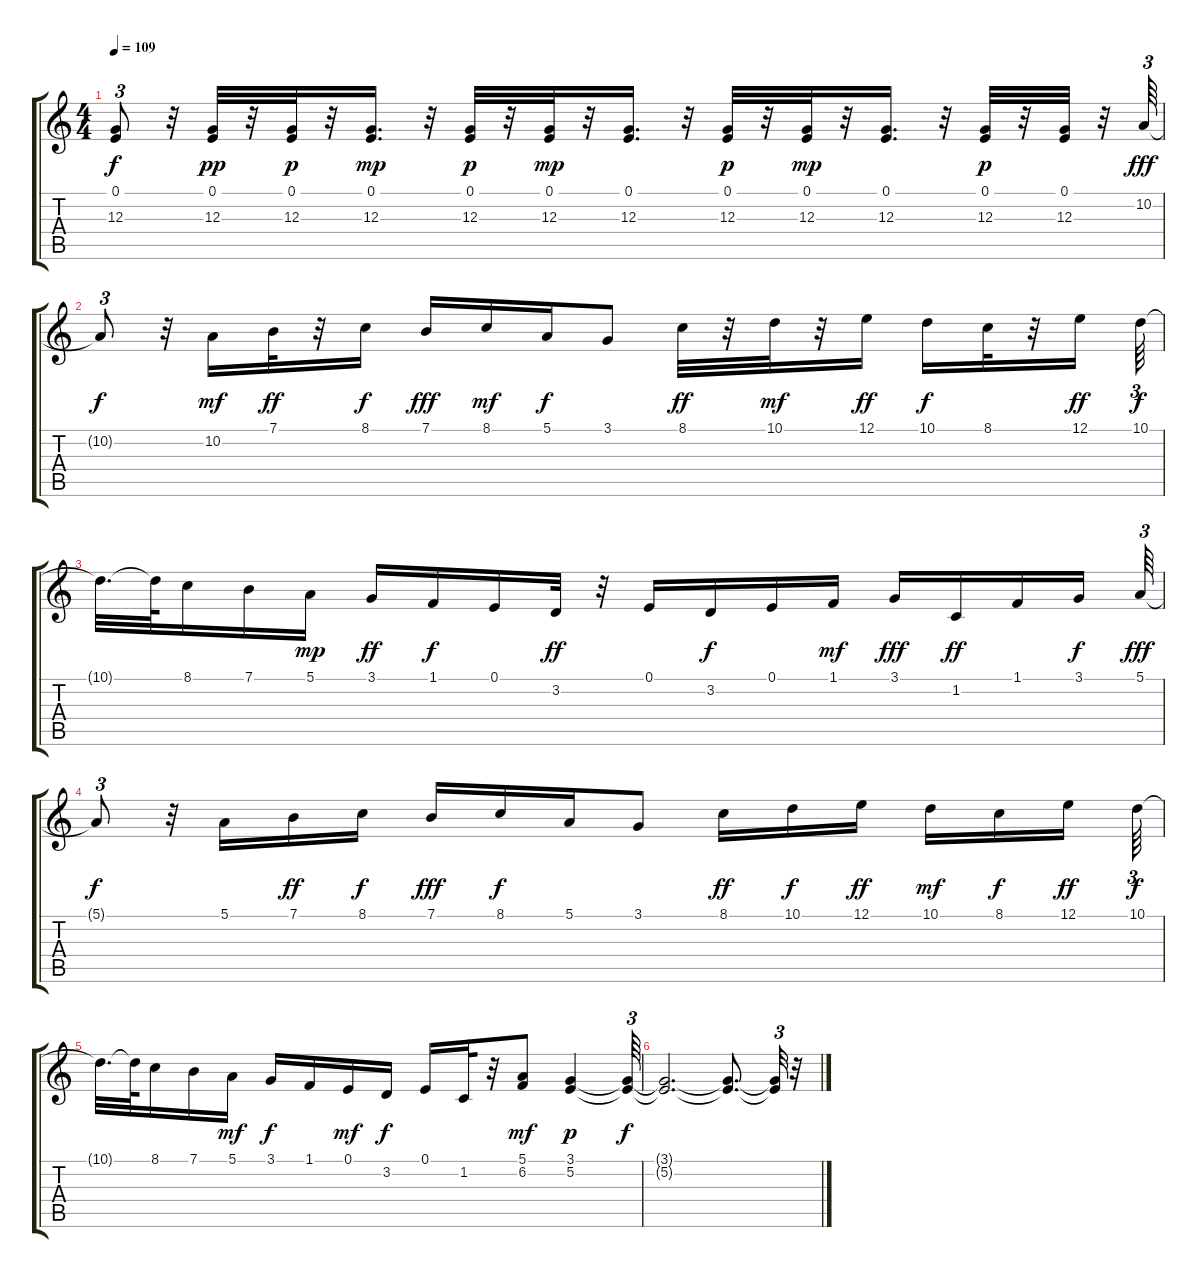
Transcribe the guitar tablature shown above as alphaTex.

\track "" {instrument fiddle}
\staff {score tabs}
\tuning (E4 B3 G3 D3 A2 E2) {hide}
\ts (4 4)
\tempo 109
\clef g2
\ks c
(0.1{t} 12.3{t}).8{tu (3 2) dy f} r.32 (0.1 12.3).32{dy pp} r.32 (0.1 12.3).32{dy p} r.32 (0.1 12.3).16{d dy mp} r.32 (0.1 12.3).32{dy p} r.32 (0.1 12.3).32{dy mp} r.32 (0.1 12.3).16{d} r.32 (0.1 12.3).32{dy p} r.32 (0.1 12.3).32{dy mp} r.32 (0.1 12.3).16{d} r.32 (0.1 12.3).32{dy p} r.32 (0.1 12.3).32 r.32 10.2.64{tu (3 2) dy fff} |
10.2{t}.8{tu (3 2) dy f} r.32 10.2.16{dy mf} 7.1.32{dy ff} r.32 8.1.16{dy f} 7.1.16{dy fff} 8.1.16{dy mf} 5.1.16{dy f} 3.1.8 8.1.32{dy ff} r.32 10.1.32{dy mf} r.32 12.1.16{dy ff} 10.1.16{dy f} 8.1.32 r.32 12.1.16{dy ff} 10.1.64{tu (3 2) dy f} |
10.1{t}.32{d} 10.1{t}.64 8.1.16 7.1.16 5.1.16{dy mp} 3.1.16{dy ff} 1.1.16{dy f} 0.1.16 3.2.32{dy ff} r.32 0.1.16 3.2.16{dy f} 0.1.16 1.1.16{dy mf} 3.1.16{dy fff} 1.2.16{dy ff} 1.1.16 3.1.16{dy f} 5.1.64{tu (3 2) dy fff} |
5.1{t}.8{tu (3 2) dy f} r.32 5.1.16 7.1.16{dy ff} 8.1.16{dy f} 7.1.16{dy fff} 8.1.16{dy f} 5.1.16 3.1.8 8.1.16{dy ff} 10.1.16{dy f} 12.1.16{dy ff} 10.1.16{dy mf} 8.1.16{dy f} 12.1.16{dy ff} 10.1.64{tu (3 2) dy f} |
10.1{t}.32{d} 10.1{t}.64 8.1.16 7.1.16 5.1.16{dy mf} 3.1.16{dy f} 1.1.16 0.1.16{dy mf} 3.2.16{dy f} 0.1.16 1.2.32 r.32 (5.1 6.2).8{dy mf} (3.1 5.2).4{dy p} (3.1{t} 5.2{t}).64{tu (3 2) dy f} |
(3.1{t} 5.2{t}).2{d} (3.1{t} 5.2{t}).8{d} (3.1{t} 5.2{t}).32{tu (3 2)} r.32
